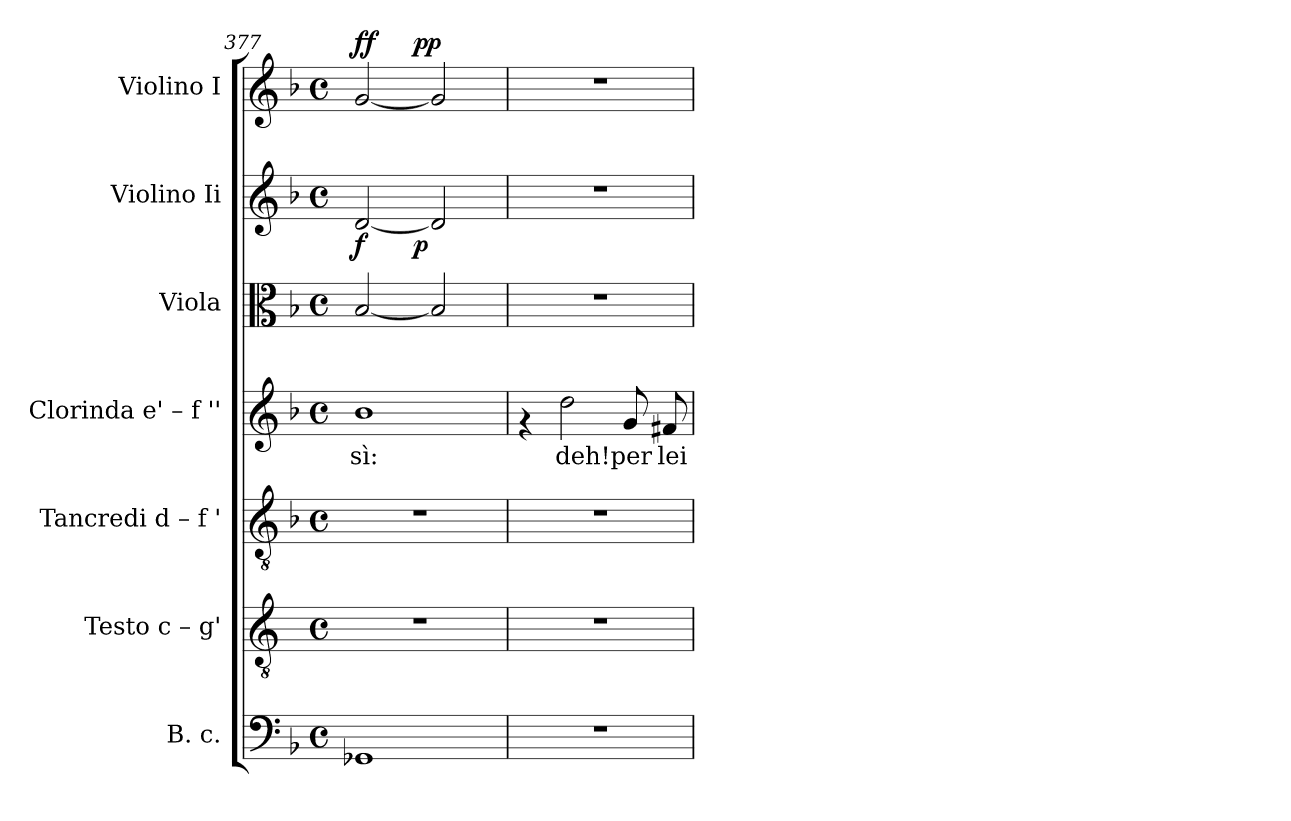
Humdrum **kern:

**kern	**kern	**kern	**kern	**text	**kern	**kern	**dynam	**kern	**text	**dynam
*part7	*part6	*part5	*part4	*part4	*part3	*part2	*part2	*part1	*part1	*part1
*staff7	*staff6	*staff5	*staff4	*staff4	*staff3	*staff2	*staff2	*staff1	*staff1	*staff1
*I"B. c.	*I"Testo  c – g'	*I"Tancredi  d – f '	*I"Clorinda  e' – f ''	*	*I"Viola	*I"Violino Ii	*	*I"Violino I	*	*
*clefF4	*clefGv2	*clefGv2	*clefG2	*	*clefC3	*clefG2	*	*clefG2	*	*
*k[b-]	*k[]	*k[b-]	*k[b-]	*	*k[b-]	*k[b-]	*	*k[b-]	*	*
*F:	*C:	*F:	*F:	*	*F:	*F:	*	*F:	*	*
*M4/4	*M4/4	*M4/4	*M4/4	*	*M4/4	*M4/4	*	*M4/4	*	*
*met(c)	*met(c)	*met(c)	*met(c)	*	*met(c)	*met(c)	*	*met(c)	*	*
=377	=377	=377	=377	=377	=377	=377	=377	=377	=377	=377
!	!	!	!	!LO:LY:b:cj	!	!	!LO:DY:b	!	!LO:LY:b:cj	!LO:DY:a
!	!	!	!	!	!	!	!	!	!	!LO:DY:n=1:b
*	*	*	*	*	*	*^	*	*^	*	*
1GG-	1r	1r	1b-	sì:	[<2B-/	[<2d/	4..ryy	f	[<2g/	4..ryy	.	f f
!	!	!	!	!	!	!	!	!LO:DY:b	!	!	!	!LO:DY:n=2:a
!	!	!	!	!	!	!	!	!	!	!	!	!LO:DY:n=3:b
.	.	.	.	.	.	.	2ryy	p	.	2ryy	.	p p
!	!	!	!	!	!	!	!	!	!	!	!LO:LY:b:cj	!
.	.	.	.	.	2B-/]	2d/]	.	.	2g/]	.	.	.
.	.	.	.	.	.	.	16ryy	.	.	16ryy	.	.
*	*	*	*	*	*	*v	*v	*	*	*	*	*
*	*	*	*	*	*	*	*	*v	*v	*	*
=378	=378	=378	=378	=378	=378	=378	=378	=378	=378	=378
1r	1r	1r	4rf	.	1r	1r	.	1r	.	.
!	!	!	!	!LO:LY:b:cj	!	!	!	!	!	!
.	.	.	2dd\	deh!per	.	.	.	.	.	.
!	!	!	!	!LO:LY:b:cj	!	!	!	!	!	!
.	.	.	8g/	.	.	.	.	.	.	.
!	!	!	!	!LO:LY:b:cj	!	!	!	!	!	!
.	.	.	8f#X/	lei	.	.	.	.	.	.
=	=	=	=	=	=	=	=	=	=	=
*-	*-	*-	*-	*-	*-	*-	*-	*-	*-	*-
